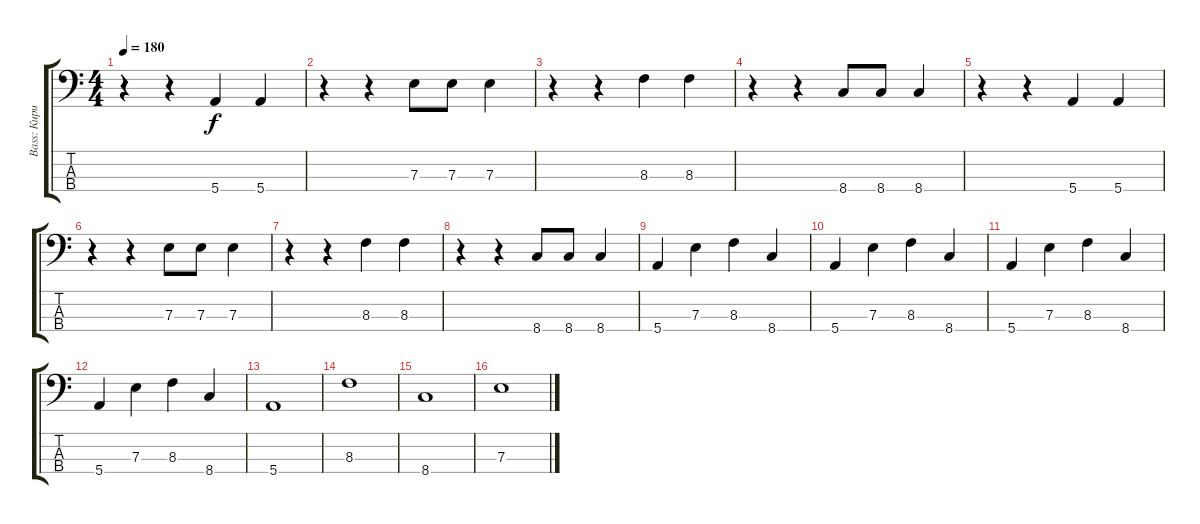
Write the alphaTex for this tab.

\track ("Bass: Кирилл" "Bass: Кири") {instrument electricbasspick}
\staff {score tabs}
\tuning (G2 D2 A1 E1) {hide}
\ts (4 4)
\tempo 180
\clef f4
\ks c
r.4{dy f} r.4 5.4.4 5.4.4 |
r.4 r.4 7.3.8 7.3.8 7.3.4 |
r.4 r.4 8.3.4 8.3.4 |
r.4 r.4 8.4.8 8.4.8 8.4.4 |
r.4 r.4 5.4.4 5.4.4 |
r.4 r.4 7.3.8 7.3.8 7.3.4 |
r.4 r.4 8.3.4 8.3.4 |
r.4 r.4 8.4.8 8.4.8 8.4.4 |
5.4.4 7.3.4 8.3.4 8.4.4 |
5.4.4 7.3.4 8.3.4 8.4.4 |
5.4.4 7.3.4 8.3.4 8.4.4 |
5.4.4 7.3.4 8.3.4 8.4.4 |
5.4.1 |
8.3.1 |
8.4.1 |
7.3.1
